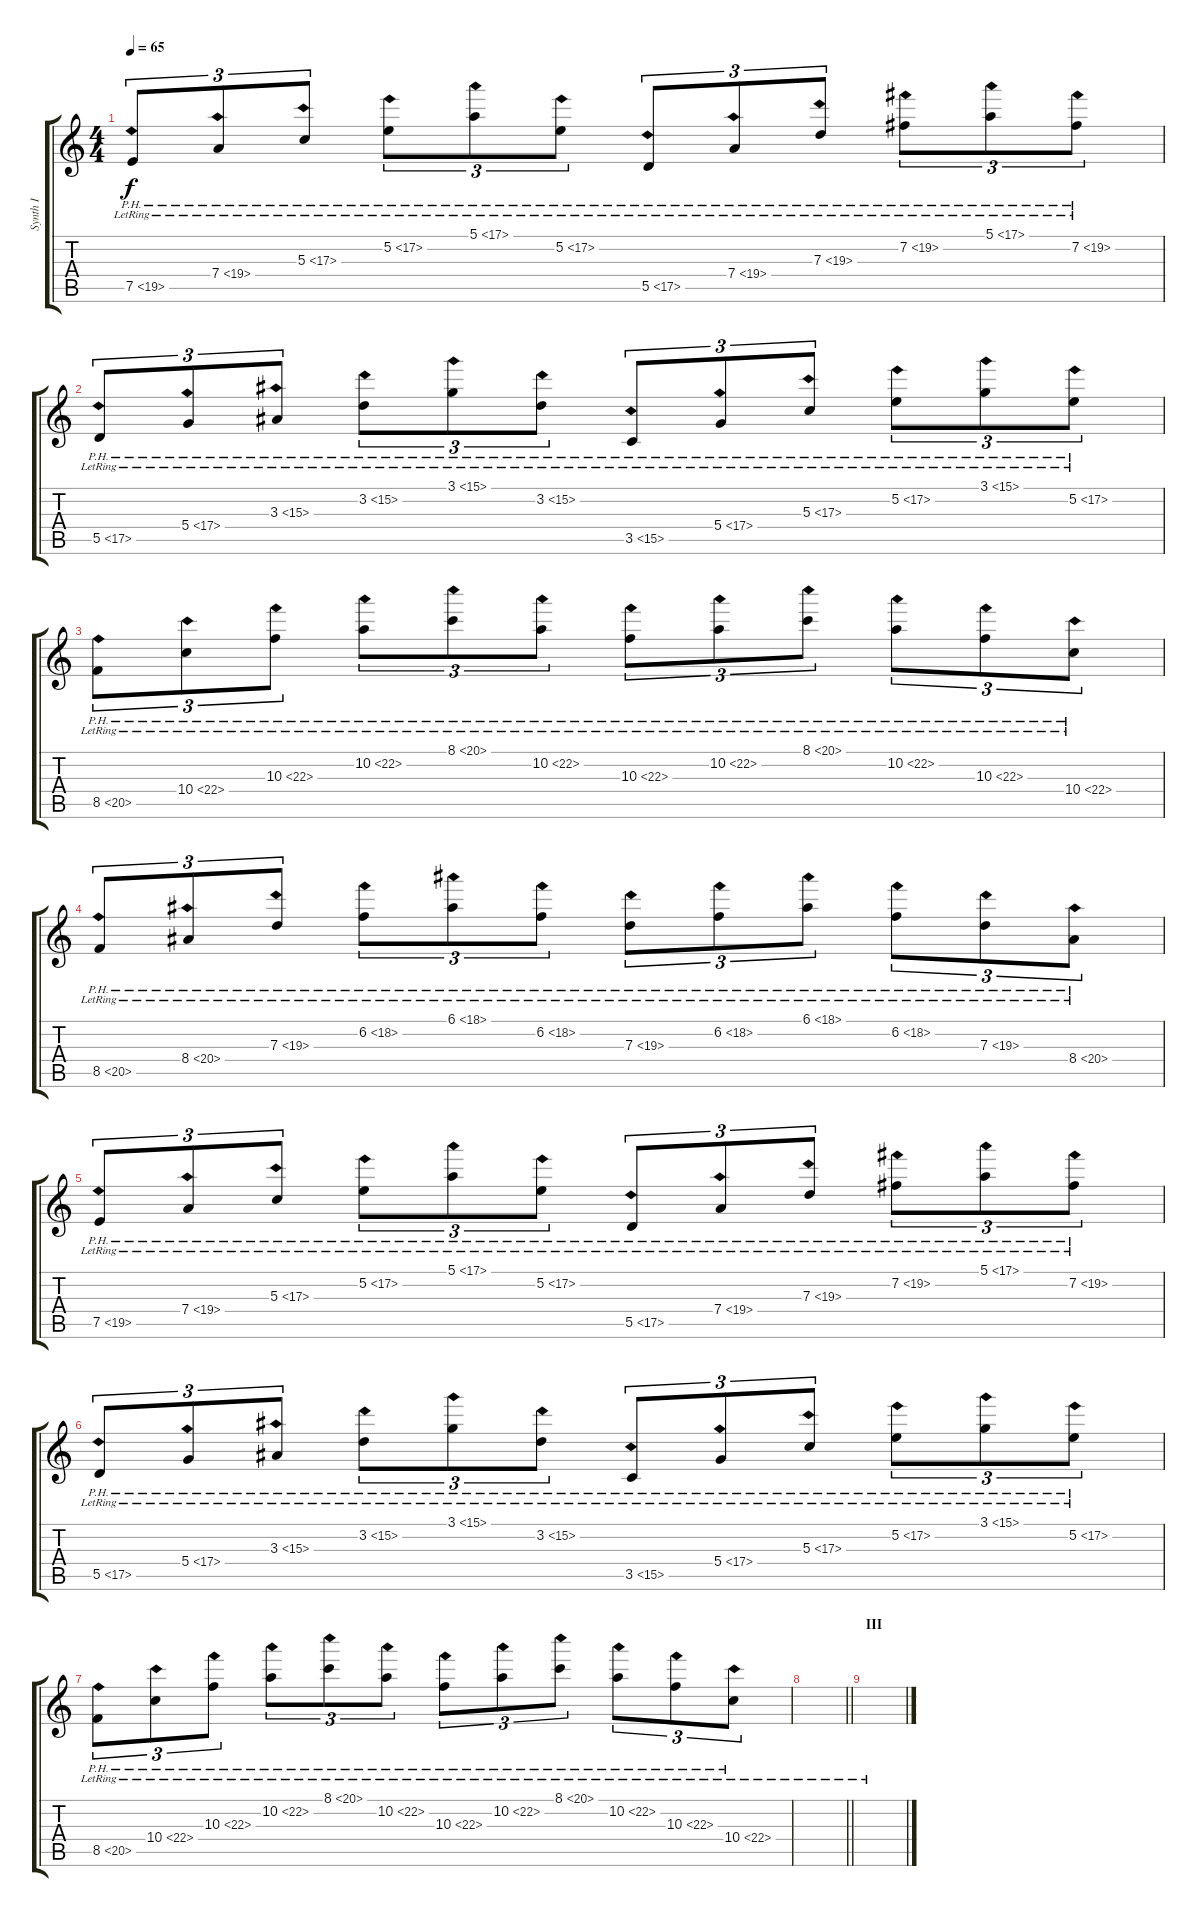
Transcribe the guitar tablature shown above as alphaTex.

\track ("Synth I" "Synth I") {instrument acousticguitarnylon}
\staff {score tabs}
\tuning (E4 B3 G3 D3 A2 E2) {hide}
\ts (4 4)
\tempo 65
\clef g2
\ks c
7.5{ph 12 lr}.8{tu (3 2) dy f} 7.4{ph 12 lr}.8{tu (3 2)} 5.3{ph 12 lr}.8{tu (3 2)} 5.2{ph 12 lr}.8{tu (3 2)} 5.1{ph 12 lr}.8{tu (3 2)} 5.2{ph 12 lr}.8{tu (3 2)} 5.5{ph 12 lr}.8{tu (3 2)} 7.4{ph 12 lr}.8{tu (3 2)} 7.3{ph 12 lr}.8{tu (3 2)} 7.2{ph 12 lr}.8{tu (3 2)} 5.1{ph 12 lr}.8{tu (3 2)} 7.2{ph 12 lr}.8{tu (3 2)} |
5.5{ph 12 lr}.8{tu (3 2)} 5.4{ph 12 lr}.8{tu (3 2)} 3.3{ph 12 lr}.8{tu (3 2)} 3.2{ph 12 lr}.8{tu (3 2)} 3.1{ph 12 lr}.8{tu (3 2)} 3.2{ph 12 lr}.8{tu (3 2)} 3.5{ph 12 lr}.8{tu (3 2)} 5.4{ph 12 lr}.8{tu (3 2)} 5.3{ph 12 lr}.8{tu (3 2)} 5.2{ph 12 lr}.8{tu (3 2)} 3.1{ph 12 lr}.8{tu (3 2)} 5.2{ph 12 lr}.8{tu (3 2)} |
8.5{ph 12 lr}.8{tu (3 2)} 10.4{ph 12 lr}.8{tu (3 2)} 10.3{ph 12 lr}.8{tu (3 2)} 10.2{ph 12 lr}.8{tu (3 2)} 8.1{ph 12 lr}.8{tu (3 2)} 10.2{ph 12 lr}.8{tu (3 2)} 10.3{ph 12 lr}.8{tu (3 2)} 10.2{ph 12 lr}.8{tu (3 2)} 8.1{ph 12 lr}.8{tu (3 2)} 10.2{ph 12 lr}.8{tu (3 2)} 10.3{ph 12 lr}.8{tu (3 2)} 10.4{ph 12 lr}.8{tu (3 2)} |
8.5{ph 12 lr}.8{tu (3 2)} 8.4{ph 12 lr}.8{tu (3 2)} 7.3{ph 12 lr}.8{tu (3 2)} 6.2{ph 12 lr}.8{tu (3 2)} 6.1{ph 12 lr}.8{tu (3 2)} 6.2{ph 12 lr}.8{tu (3 2)} 7.3{ph 12 lr}.8{tu (3 2)} 6.2{ph 12 lr}.8{tu (3 2)} 6.1{ph 12 lr}.8{tu (3 2)} 6.2{ph 12 lr}.8{tu (3 2)} 7.3{ph 12 lr}.8{tu (3 2)} 8.4{ph 12 lr}.8{tu (3 2)} |
7.5{ph 12 lr}.8{tu (3 2)} 7.4{ph 12 lr}.8{tu (3 2)} 5.3{ph 12 lr}.8{tu (3 2)} 5.2{ph 12 lr}.8{tu (3 2)} 5.1{ph 12 lr}.8{tu (3 2)} 5.2{ph 12 lr}.8{tu (3 2)} 5.5{ph 12 lr}.8{tu (3 2)} 7.4{ph 12 lr}.8{tu (3 2)} 7.3{ph 12 lr}.8{tu (3 2)} 7.2{ph 12 lr}.8{tu (3 2)} 5.1{ph 12 lr}.8{tu (3 2)} 7.2{ph 12 lr}.8{tu (3 2)} |
5.5{ph 12 lr}.8{tu (3 2)} 5.4{ph 12 lr}.8{tu (3 2)} 3.3{ph 12 lr}.8{tu (3 2)} 3.2{ph 12 lr}.8{tu (3 2)} 3.1{ph 12 lr}.8{tu (3 2)} 3.2{ph 12 lr}.8{tu (3 2)} 3.5{ph 12 lr}.8{tu (3 2)} 5.4{ph 12 lr}.8{tu (3 2)} 5.3{ph 12 lr}.8{tu (3 2)} 5.2{ph 12 lr}.8{tu (3 2)} 3.1{ph 12 lr}.8{tu (3 2)} 5.2{ph 12 lr}.8{tu (3 2)} |
8.5{ph 12 lr}.8{tu (3 2)} 10.4{ph 12 lr}.8{tu (3 2)} 10.3{ph 12 lr}.8{tu (3 2)} 10.2{ph 12 lr}.8{tu (3 2)} 8.1{ph 12 lr}.8{tu (3 2)} 10.2{ph 12 lr}.8{tu (3 2)} 10.3{ph 12 lr}.8{tu (3 2)} 10.2{ph 12 lr}.8{tu (3 2)} 8.1{ph 12 lr}.8{tu (3 2)} 10.2{ph 12 lr}.8{tu (3 2)} 10.3{ph 12 lr}.8{tu (3 2)} 10.4{ph 12 lr}.8{tu (3 2)} |
\barLineRight lightlight
|
\section ("" "III")
